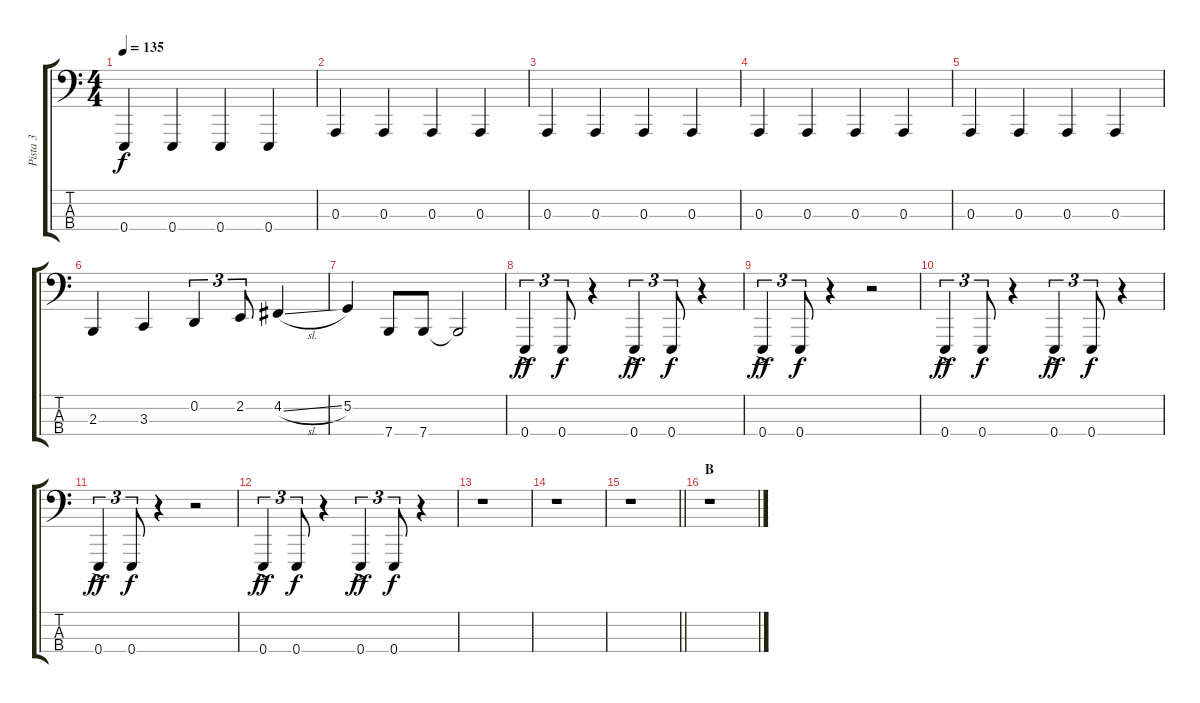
\track ("Pista 3" "Pista 3") {instrument brightacousticpiano}
\staff {score tabs}
\tuning (G2 D2 A1 E1) {hide}
\ts (4 4)
\tempo 135
\clef f4
\ks c
0.4.4{dy f} 0.4.4 0.4.4 0.4.4 |
0.3.4 0.3.4 0.3.4 0.3.4 |
0.3.4 0.3.4 0.3.4 0.3.4 |
0.3.4 0.3.4 0.3.4 0.3.4 |
0.3.4 0.3.4 0.3.4 0.3.4 |
2.3.4 3.3.4 0.2.4{tu (3 2)} 2.2.8{tu (3 2)} 4.2{sl}.4 |
5.2.4 7.4.8 7.4.8 7.4{t}.2 |
0.4{ac}.4{tu (3 2) dy ff} 0.4.8{tu (3 2) dy f} r.4 0.4{ac}.4{tu (3 2) dy ff} 0.4.8{tu (3 2) dy f} r.4 |
0.4{ac}.4{tu (3 2) dy ff} 0.4.8{tu (3 2) dy f} r.4 r.2 |
0.4{ac}.4{tu (3 2) dy ff} 0.4.8{tu (3 2) dy f} r.4 0.4{ac}.4{tu (3 2) dy ff} 0.4.8{tu (3 2) dy f} r.4 |
0.4{ac}.4{tu (3 2) dy ff} 0.4.8{tu (3 2) dy f} r.4 r.2 |
0.4{ac}.4{tu (3 2) dy ff} 0.4.8{tu (3 2) dy f} r.4 0.4{ac}.4{tu (3 2) dy ff} 0.4.8{tu (3 2) dy f} r.4 |
r.1 |
r.1 |
\barLineRight lightlight
r.1 |
\section ("" "B")
r.1
